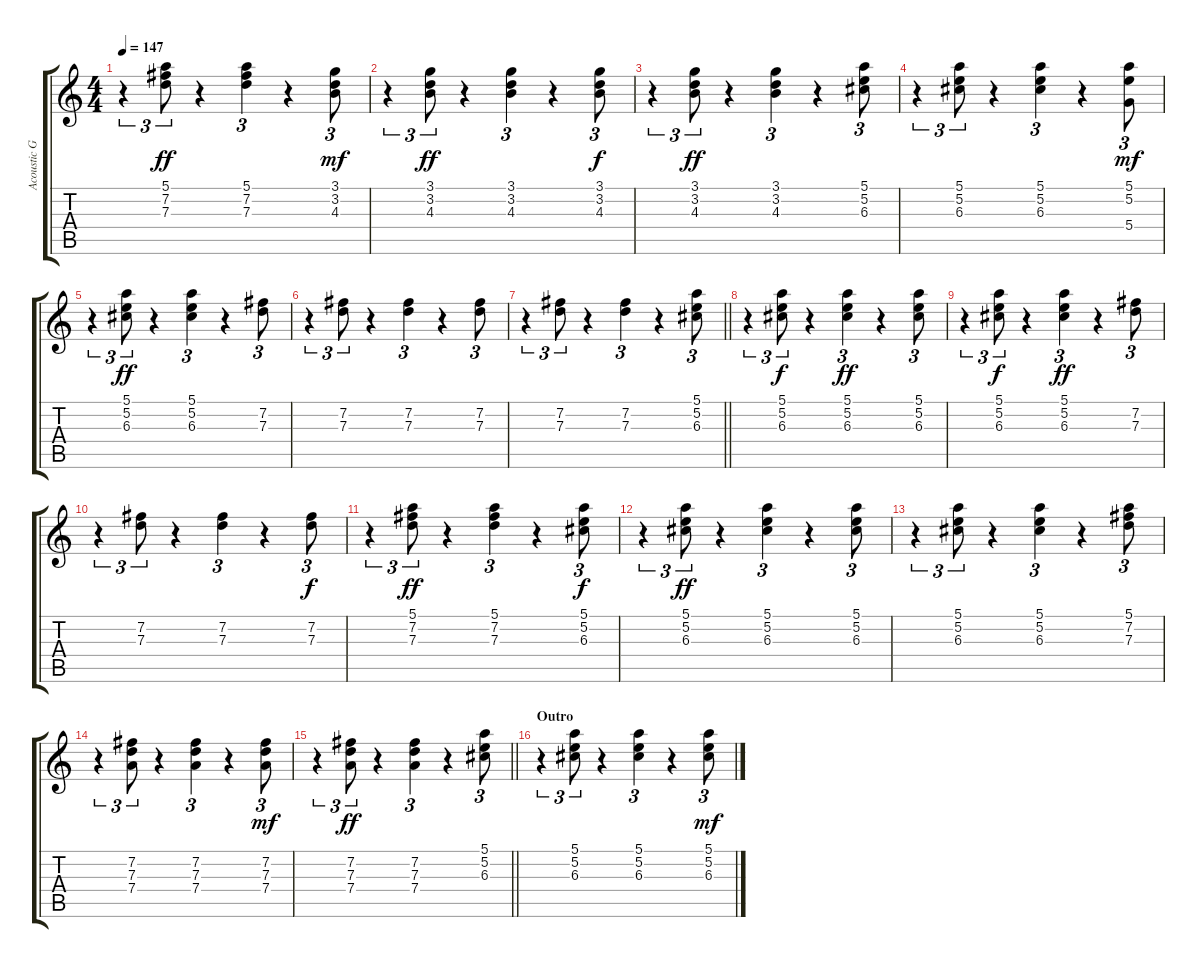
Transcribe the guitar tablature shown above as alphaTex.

\track ("Acoustic Guitar" "Acoustic G") {instrument acousticguitarsteel}
\staff {score tabs}
\tuning (E4 B3 G3 D3 A2 E2) {hide}
\ts (4 4)
\tempo 147
\clef g2
\ks c
r.4{tu (3 2) dy mf} (5.1 7.2 7.3).8{tu (3 2) dy ff} r.4 (5.1 7.2 7.3).4{tu (3 2)} r.4 (3.1 3.2 4.3).8{tu (3 2) dy mf} |
r.4{tu (3 2)} (3.1 3.2 4.3).8{tu (3 2) dy ff} r.4 (3.1 3.2 4.3).4{tu (3 2)} r.4 (3.1 3.2 4.3).8{tu (3 2) dy f} |
r.4{tu (3 2)} (3.1 3.2 4.3).8{tu (3 2) dy ff} r.4 (3.1 3.2 4.3).4{tu (3 2)} r.4 (5.1 5.2 6.3).8{tu (3 2)} |
r.4{tu (3 2)} (5.1 5.2 6.3).8{tu (3 2)} r.4 (5.1 5.2 6.3).4{tu (3 2)} r.4 (5.1 5.2 5.4).8{tu (3 2) dy mf} |
r.4{tu (3 2)} (5.1 5.2 6.3).8{tu (3 2) dy ff} r.4 (5.1 5.2 6.3).4{tu (3 2)} r.4 (7.2 7.3).8{tu (3 2)} |
r.4{tu (3 2)} (7.2 7.3).8{tu (3 2)} r.4 (7.2 7.3).4{tu (3 2)} r.4 (7.2 7.3).8{tu (3 2)} |
\barLineRight lightlight
r.4{tu (3 2)} (7.2 7.3).8{tu (3 2)} r.4 (7.2 7.3).4{tu (3 2)} r.4 (5.1 5.2 6.3).8{tu (3 2)} |
r.4{tu (3 2)} (5.1 5.2 6.3).8{tu (3 2) dy f} r.4 (5.1 5.2 6.3).4{tu (3 2) dy ff} r.4 (5.1 5.2 6.3).8{tu (3 2)} |
r.4{tu (3 2)} (5.1 5.2 6.3).8{tu (3 2) dy f} r.4 (5.1 5.2 6.3).4{tu (3 2) dy ff} r.4 (7.2 7.3).8{tu (3 2)} |
r.4{tu (3 2)} (7.2 7.3).8{tu (3 2)} r.4 (7.2 7.3).4{tu (3 2)} r.4 (7.2 7.3).8{tu (3 2) dy f} |
r.4{tu (3 2)} (5.1 7.2 7.3).8{tu (3 2) dy ff} r.4 (5.1 7.2 7.3).4{tu (3 2)} r.4 (5.1 5.2 6.3).8{tu (3 2) dy f} |
r.4{tu (3 2)} (5.1 5.2 6.3).8{tu (3 2) dy ff} r.4 (5.1 5.2 6.3).4{tu (3 2)} r.4 (5.1 5.2 6.3).8{tu (3 2)} |
r.4{tu (3 2) volume 6} (5.1 5.2 6.3).8{tu (3 2)} r.4 (5.1 5.2 6.3).4{tu (3 2)} r.4 (5.1 7.2 7.3).8{tu (3 2)} |
r.4{tu (3 2)} (7.2 7.3 7.4).8{tu (3 2)} r.4 (7.2 7.3 7.4).4{tu (3 2)} r.4 (7.2 7.3 7.4).8{tu (3 2) dy mf} |
\barLineRight lightlight
r.4{tu (3 2)} (7.2 7.3 7.4).8{tu (3 2) dy ff} r.4 (7.2 7.3 7.4).4{tu (3 2)} r.4 (5.1 5.2 6.3).8{tu (3 2)} |
\section ("" "Outro")
r.4{tu (3 2)} (5.1 5.2 6.3).8{tu (3 2)} r.4 (5.1 5.2 6.3).4{tu (3 2)} r.4 (5.1 5.2 6.3).8{tu (3 2) dy mf}
